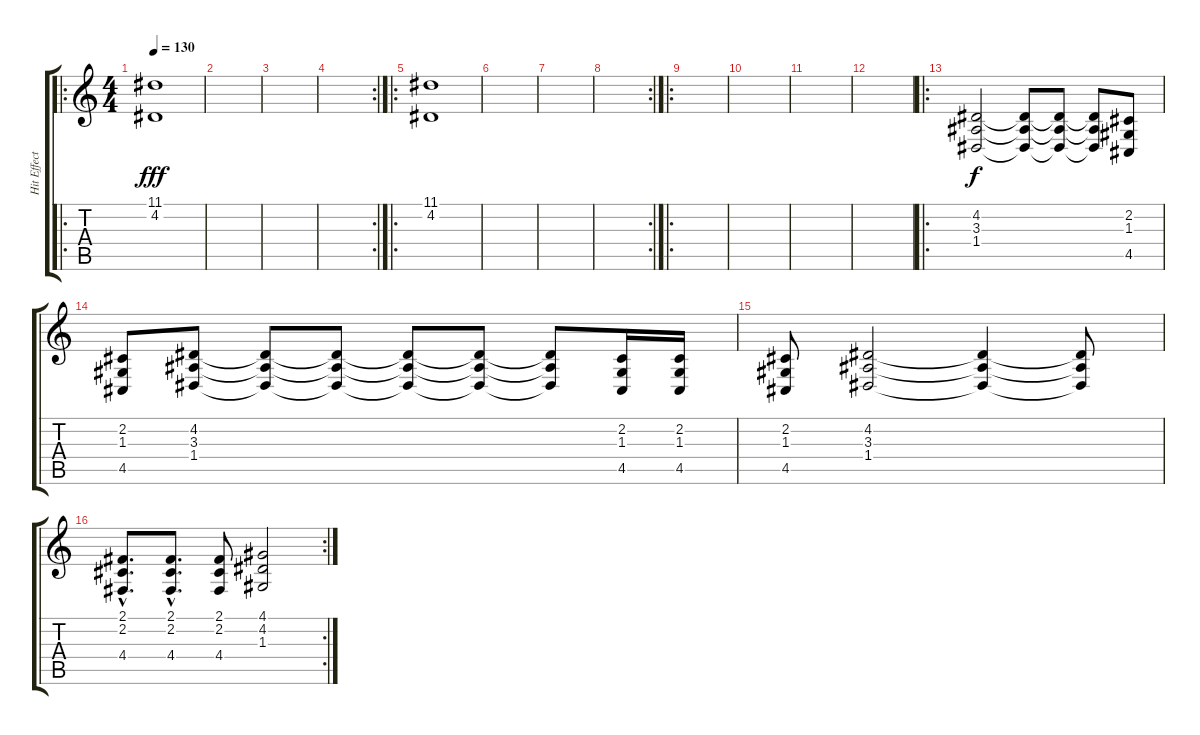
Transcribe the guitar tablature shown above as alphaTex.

\track ("Hit Effect" "Hit Effect") {instrument orchestrahit}
\staff {score tabs}
\tuning (E4 B3 G3 D3 A2 E2) {hide}
\ro
\ts (4 4)
\tempo 130
\clef g2
\ks c
(11.1 4.2).1{dy fff} |
|
|
\rc 2
|
\ro
(11.1 4.2).1 |
|
|
\rc 2
|
\ro
|
|
|
|
\ro
(4.2 3.3 1.4).2{dy f} (4.2{t} 3.3{t} 1.4{t}).8 (4.2{t} 3.3{t} 1.4{t}).8 (4.2{t} 3.3{t} 1.4{t}).8 (2.2 1.3 4.5).8 |
(2.2 1.3 4.5).8 (4.2 3.3 1.4).8 (4.2{t} 3.3{t} 1.4{t}).8 (4.2{t} 3.3{t} 1.4{t}).8 (4.2{t} 3.3{t} 1.4{t}).8 (4.2{t} 3.3{t} 1.4{t}).8 (4.2{t} 3.3{t} 1.4{t}).8 (2.2 1.3 4.5).16 (2.2 1.3 4.5).16 |
(2.2 1.3 4.5).8 (4.2 3.3 1.4).2 (4.2{t} 3.3{t} 1.4{t}).4 (4.2{t} 3.3{t} 1.4{t}).8 |
\rc 2
(2.1{hac} 2.2{hac} 4.4{hac}).8{d} (2.1{hac} 2.2{hac} 4.4{hac}).8{d} (2.1 2.2 4.4).8 (4.1 4.2 1.3).2
